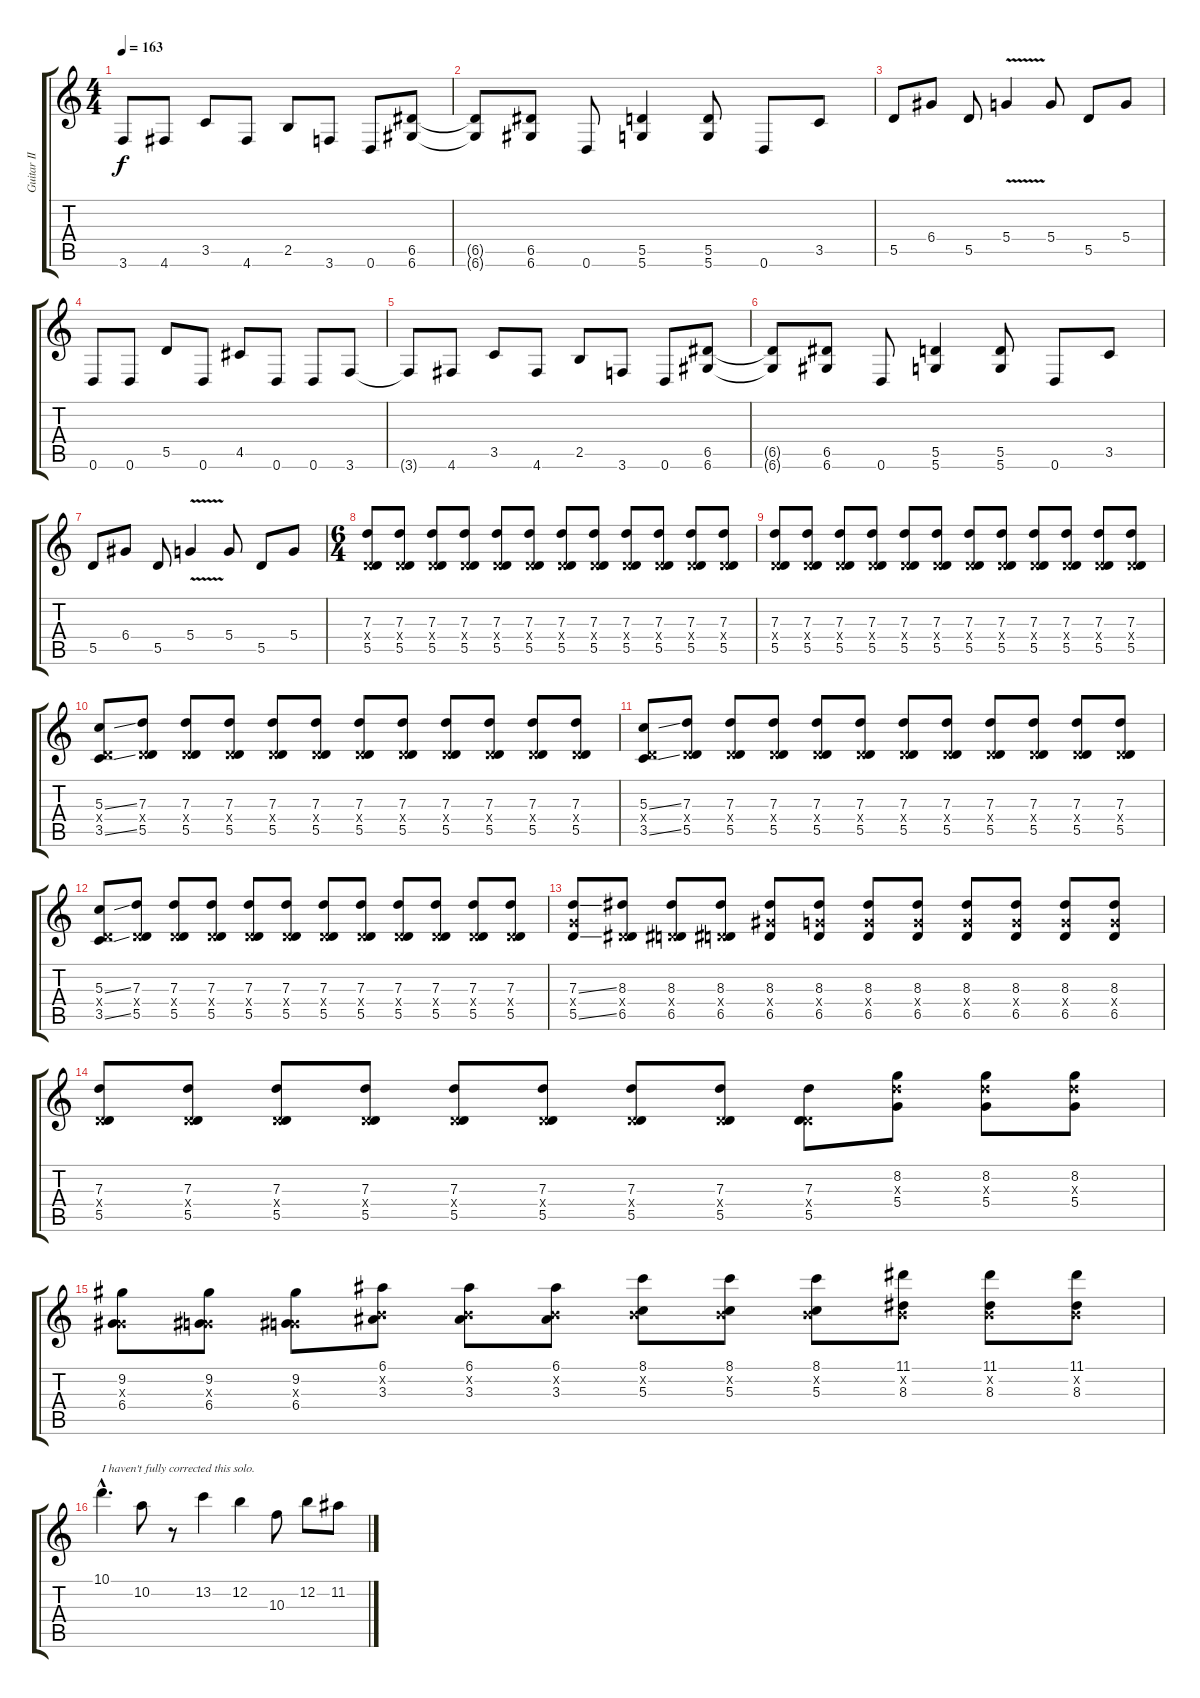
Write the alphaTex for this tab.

\track ("Guitar II" "Guitar II") {instrument distortionguitar}
\staff {score tabs}
\tuning (E4 B3 G3 D3 A2 D2) {hide}
\ts (4 4)
\tempo 163
\clef g2
\ks c
3.6{t}.8{dy f} 4.6.8 3.5.8 4.6.8 2.5.8 3.6.8 0.6.8 (6.5 6.6).8 |
(6.5{t} 6.6{t}).8 (6.5 6.6).8 0.6.8 (5.5 5.6).4 (5.5 5.6).8 0.6.8 3.5.8 |
5.5.8 6.4.8 5.5.8 5.4{v}.4 5.4.8 5.5.8 5.4.8 |
0.6.8 0.6.8 5.5.8 0.6.8 4.5.8 0.6.8 0.6.8 3.6.8 |
3.6{t}.8 4.6.8 3.5.8 4.6.8 2.5.8 3.6.8 0.6.8 (6.5 6.6).8 |
(6.5{t} 6.6{t}).8 (6.5 6.6).8 0.6.8 (5.5 5.6).4 (5.5 5.6).8 0.6.8 3.5.8 |
5.5.8 6.4.8 5.5.8 5.4{v}.4 5.4.8 5.5.8 5.4.8 |
\ts (6 4)
(7.3 0.4{x} 5.5).8{volume 16 balance 14} (7.3 0.4{x} 5.5).8 (7.3 0.4{x} 5.5).8 (7.3 0.4{x} 5.5).8 (7.3 0.4{x} 5.5).8 (7.3 0.4{x} 5.5).8 (7.3 0.4{x} 5.5).8 (7.3 0.4{x} 5.5).8 (7.3 0.4{x} 5.5).8 (7.3 0.4{x} 5.5).8 (7.3 0.4{x} 5.5).8 (7.3 0.4{x} 5.5).8 |
(7.3 0.4{x} 5.5).8 (7.3 0.4{x} 5.5).8 (7.3 0.4{x} 5.5).8 (7.3 0.4{x} 5.5).8 (7.3 0.4{x} 5.5).8 (7.3 0.4{x} 5.5).8 (7.3 0.4{x} 5.5).8 (7.3 0.4{x} 5.5).8 (7.3 0.4{x} 5.5).8 (7.3 0.4{x} 5.5).8 (7.3 0.4{x} 5.5).8 (7.3 0.4{x} 5.5).8 |
(5.3{ss} 0.4{x} 3.5{ss}).8 (7.3 0.4{x} 5.5).8 (7.3 0.4{x} 5.5).8 (7.3 0.4{x} 5.5).8 (7.3 0.4{x} 5.5).8 (7.3 0.4{x} 5.5).8 (7.3 0.4{x} 5.5).8 (7.3 0.4{x} 5.5).8 (7.3 0.4{x} 5.5).8 (7.3 0.4{x} 5.5).8 (7.3 0.4{x} 5.5).8 (7.3 0.4{x} 5.5).8 |
(5.3{ss} 0.4{x} 3.5{ss}).8 (7.3 0.4{x} 5.5).8 (7.3 0.4{x} 5.5).8 (7.3 0.4{x} 5.5).8 (7.3 0.4{x} 5.5).8 (7.3 0.4{x} 5.5).8 (7.3 0.4{x} 5.5).8 (7.3 0.4{x} 5.5).8 (7.3 0.4{x} 5.5).8 (7.3 0.4{x} 5.5).8 (7.3 0.4{x} 5.5).8 (7.3 0.4{x} 5.5).8 |
(5.3{ss} 0.4{x} 3.5{ss}).8 (7.3 0.4{x} 5.5).8 (7.3 0.4{x} 5.5).8 (7.3 0.4{x} 5.5).8 (7.3 0.4{x} 5.5).8 (7.3 0.4{x} 5.5).8 (7.3 0.4{x} 5.5).8 (7.3 0.4{x} 5.5).8 (7.3 0.4{x} 5.5).8 (7.3 0.4{x} 5.5).8 (7.3 0.4{x} 5.5).8 (7.3 0.4{x} 5.5).8 |
(7.3{ss} 5.4{x} 5.5{ss}).8 (8.3 0.4{x} 6.5).8 (8.3 0.4{x} 6.5).8 (8.3 0.4{x} 6.5).8 (8.3 6.4{x} 6.5).8 (8.3 5.4{x} 6.5).8 (8.3 5.4{x} 6.5).8 (8.3 5.4{x} 6.5).8 (8.3 5.4{x} 6.5).8 (8.3 5.4{x} 6.5).8 (8.3 5.4{x} 6.5).8 (8.3 5.4{x} 6.5).8 |
(7.3 0.4{x} 5.5).8 (7.3 0.4{x} 5.5).8 (7.3 0.4{x} 5.5).8 (7.3 0.4{x} 5.5).8 (7.3 0.4{x} 5.5).8 (7.3 0.4{x} 5.5).8 (7.3 0.4{x} 5.5).8 (7.3 0.4{x} 5.5).8 (7.3 0.4{x} 5.5).8 (8.2 7.3{x} 5.4).8 (8.2 7.3{x} 5.4).8 (8.2 7.3{x} 5.4).8 |
(9.2 0.3{x} 6.4).8 (9.2 0.3{x} 6.4).8 (9.2 0.3{x} 6.4).8 (6.1 0.2{x} 3.3).8 (6.1 0.2{x} 3.3).8 (6.1 0.2{x} 3.3).8 (8.1 0.2{x} 5.3).8 (8.1 0.2{x} 5.3).8 (8.1 0.2{x} 5.3).8 (11.1 0.2{x} 8.3).8 (11.1 0.2{x} 8.3).8 (11.1 0.2{x} 8.3).8 |
10.1{hac}.4{d txt "I haven't fully corrected this solo." volume 16 balance 14} 10.2.8 r.8 13.2.4 12.2.4 10.3.8 12.2.8 11.2.8
